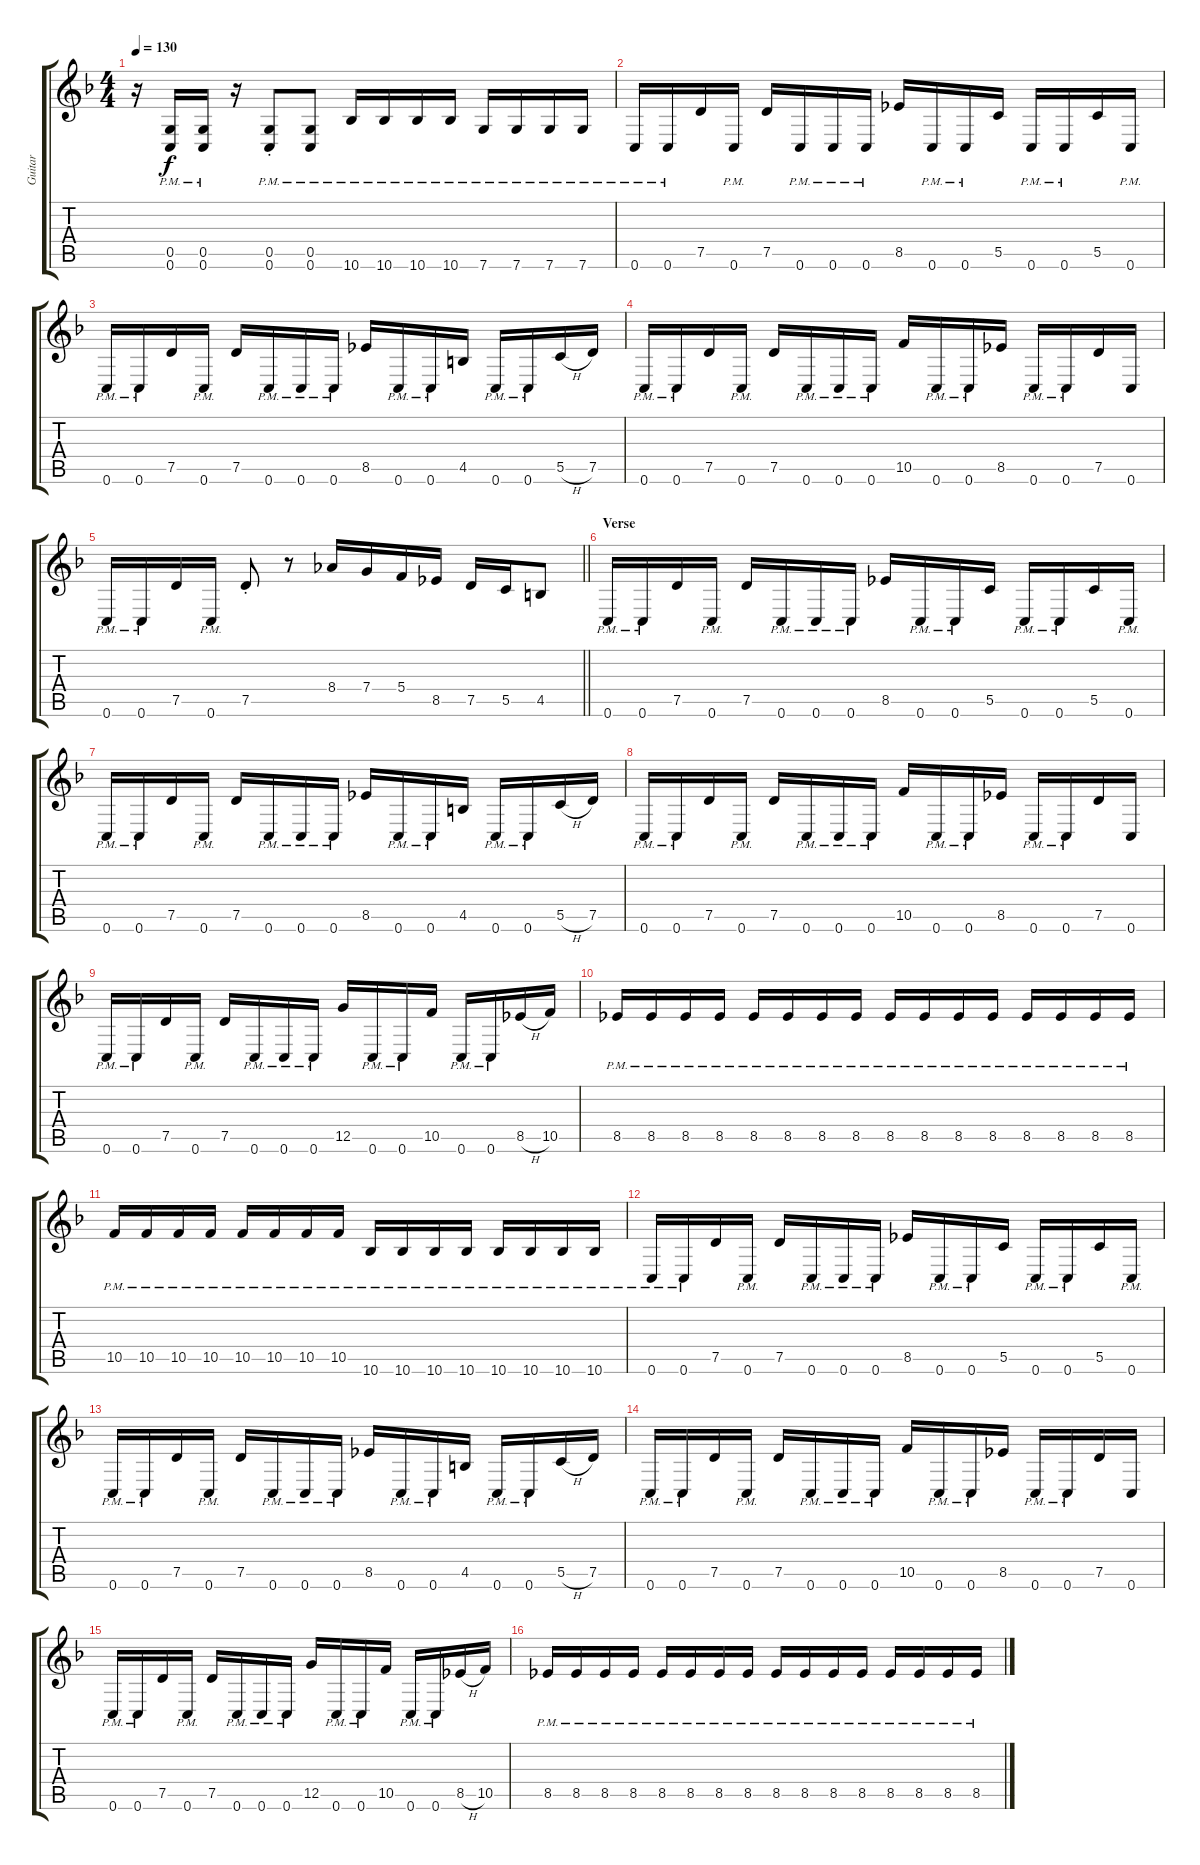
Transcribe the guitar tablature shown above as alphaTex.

\track ("Guitar" "Guitar") {instrument distortionguitar}
\staff {score tabs}
\tuning (D4 A3 F3 C3 G2 C2) {hide}
\ts (4 4)
\tempo 130
\clef g2
\ks f
r.16{dy f} (0.5{pm} 0.6{pm}).16 (0.5{pm} 0.6{pm}).16 r.16 (0.5{pm st} 0.6{pm st}).8 (0.5{pm} 0.6{pm}).8 10.6{pm}.16 10.6{pm}.16 10.6{pm}.16 10.6{pm}.16 7.6{pm}.16 7.6{pm}.16 7.6{pm}.16 7.6{pm}.16 |
0.6{pm}.16 0.6{pm}.16 7.5.16 0.6{pm}.16 7.5.16 0.6{pm}.16 0.6{pm}.16 0.6{pm}.16 8.5.16 0.6{pm}.16 0.6{pm}.16 5.5.16 0.6{pm}.16 0.6{pm}.16 5.5.16 0.6{pm}.16 |
0.6{pm}.16 0.6{pm}.16 7.5.16 0.6{pm}.16 7.5.16 0.6{pm}.16 0.6{pm}.16 0.6{pm}.16 8.5.16 0.6{pm}.16 0.6{pm}.16 4.5.16 0.6{pm}.16 0.6{pm}.16 5.5{h}.16 7.5.16 |
0.6{pm}.16 0.6{pm}.16 7.5.16 0.6{pm}.16 7.5.16 0.6{pm}.16 0.6{pm}.16 0.6{pm}.16 10.5.16 0.6{pm}.16 0.6{pm}.16 8.5.16 0.6{pm}.16 0.6{pm}.16 7.5.16 0.6.16 |
\barLineRight lightlight
0.6{pm}.16 0.6{pm}.16 7.5.16 0.6{pm}.16 7.5{st}.8 r.8 8.4.16 7.4.16 5.4.16 8.5.16 7.5.16 5.5.16 4.5.8 |
\section ("" "Verse")
0.6{pm}.16 0.6{pm}.16 7.5.16 0.6{pm}.16 7.5.16 0.6{pm}.16 0.6{pm}.16 0.6{pm}.16 8.5.16 0.6{pm}.16 0.6{pm}.16 5.5.16 0.6{pm}.16 0.6{pm}.16 5.5.16 0.6{pm}.16 |
0.6{pm}.16 0.6{pm}.16 7.5.16 0.6{pm}.16 7.5.16 0.6{pm}.16 0.6{pm}.16 0.6{pm}.16 8.5.16 0.6{pm}.16 0.6{pm}.16 4.5.16 0.6{pm}.16 0.6{pm}.16 5.5{h}.16 7.5.16 |
0.6{pm}.16 0.6{pm}.16 7.5.16 0.6{pm}.16 7.5.16 0.6{pm}.16 0.6{pm}.16 0.6{pm}.16 10.5.16 0.6{pm}.16 0.6{pm}.16 8.5.16 0.6{pm}.16 0.6{pm}.16 7.5.16 0.6.16 |
0.6{pm}.16 0.6{pm}.16 7.5.16 0.6{pm}.16 7.5.16 0.6{pm}.16 0.6{pm}.16 0.6{pm}.16 12.5.16 0.6{pm}.16 0.6{pm}.16 10.5.16 0.6{pm}.16 0.6{pm}.16 8.5{h}.16 10.5.16 |
8.5{pm}.16 8.5{pm}.16 8.5{pm}.16 8.5{pm}.16 8.5{pm}.16 8.5{pm}.16 8.5{pm}.16 8.5{pm}.16 8.5{pm}.16 8.5{pm}.16 8.5{pm}.16 8.5{pm}.16 8.5{pm}.16 8.5{pm}.16 8.5{pm}.16 8.5{pm}.16 |
10.5{pm}.16 10.5{pm}.16 10.5{pm}.16 10.5{pm}.16 10.5{pm}.16 10.5{pm}.16 10.5{pm}.16 10.5{pm}.16 10.6{pm}.16 10.6{pm}.16 10.6{pm}.16 10.6{pm}.16 10.6{pm}.16 10.6{pm}.16 10.6{pm}.16 10.6{pm}.16 |
0.6{pm}.16 0.6{pm}.16 7.5.16 0.6{pm}.16 7.5.16 0.6{pm}.16 0.6{pm}.16 0.6{pm}.16 8.5.16 0.6{pm}.16 0.6{pm}.16 5.5.16 0.6{pm}.16 0.6{pm}.16 5.5.16 0.6{pm}.16 |
0.6{pm}.16 0.6{pm}.16 7.5.16 0.6{pm}.16 7.5.16 0.6{pm}.16 0.6{pm}.16 0.6{pm}.16 8.5.16 0.6{pm}.16 0.6{pm}.16 4.5.16 0.6{pm}.16 0.6{pm}.16 5.5{h}.16 7.5.16 |
0.6{pm}.16 0.6{pm}.16 7.5.16 0.6{pm}.16 7.5.16 0.6{pm}.16 0.6{pm}.16 0.6{pm}.16 10.5.16 0.6{pm}.16 0.6{pm}.16 8.5.16 0.6{pm}.16 0.6{pm}.16 7.5.16 0.6.16 |
0.6{pm}.16 0.6{pm}.16 7.5.16 0.6{pm}.16 7.5.16 0.6{pm}.16 0.6{pm}.16 0.6{pm}.16 12.5.16 0.6{pm}.16 0.6{pm}.16 10.5.16 0.6{pm}.16 0.6{pm}.16 8.5{h}.16 10.5.16 |
8.5{pm}.16 8.5{pm}.16 8.5{pm}.16 8.5{pm}.16 8.5{pm}.16 8.5{pm}.16 8.5{pm}.16 8.5{pm}.16 8.5{pm}.16 8.5{pm}.16 8.5{pm}.16 8.5{pm}.16 8.5{pm}.16 8.5{pm}.16 8.5{pm}.16 8.5{pm}.16
